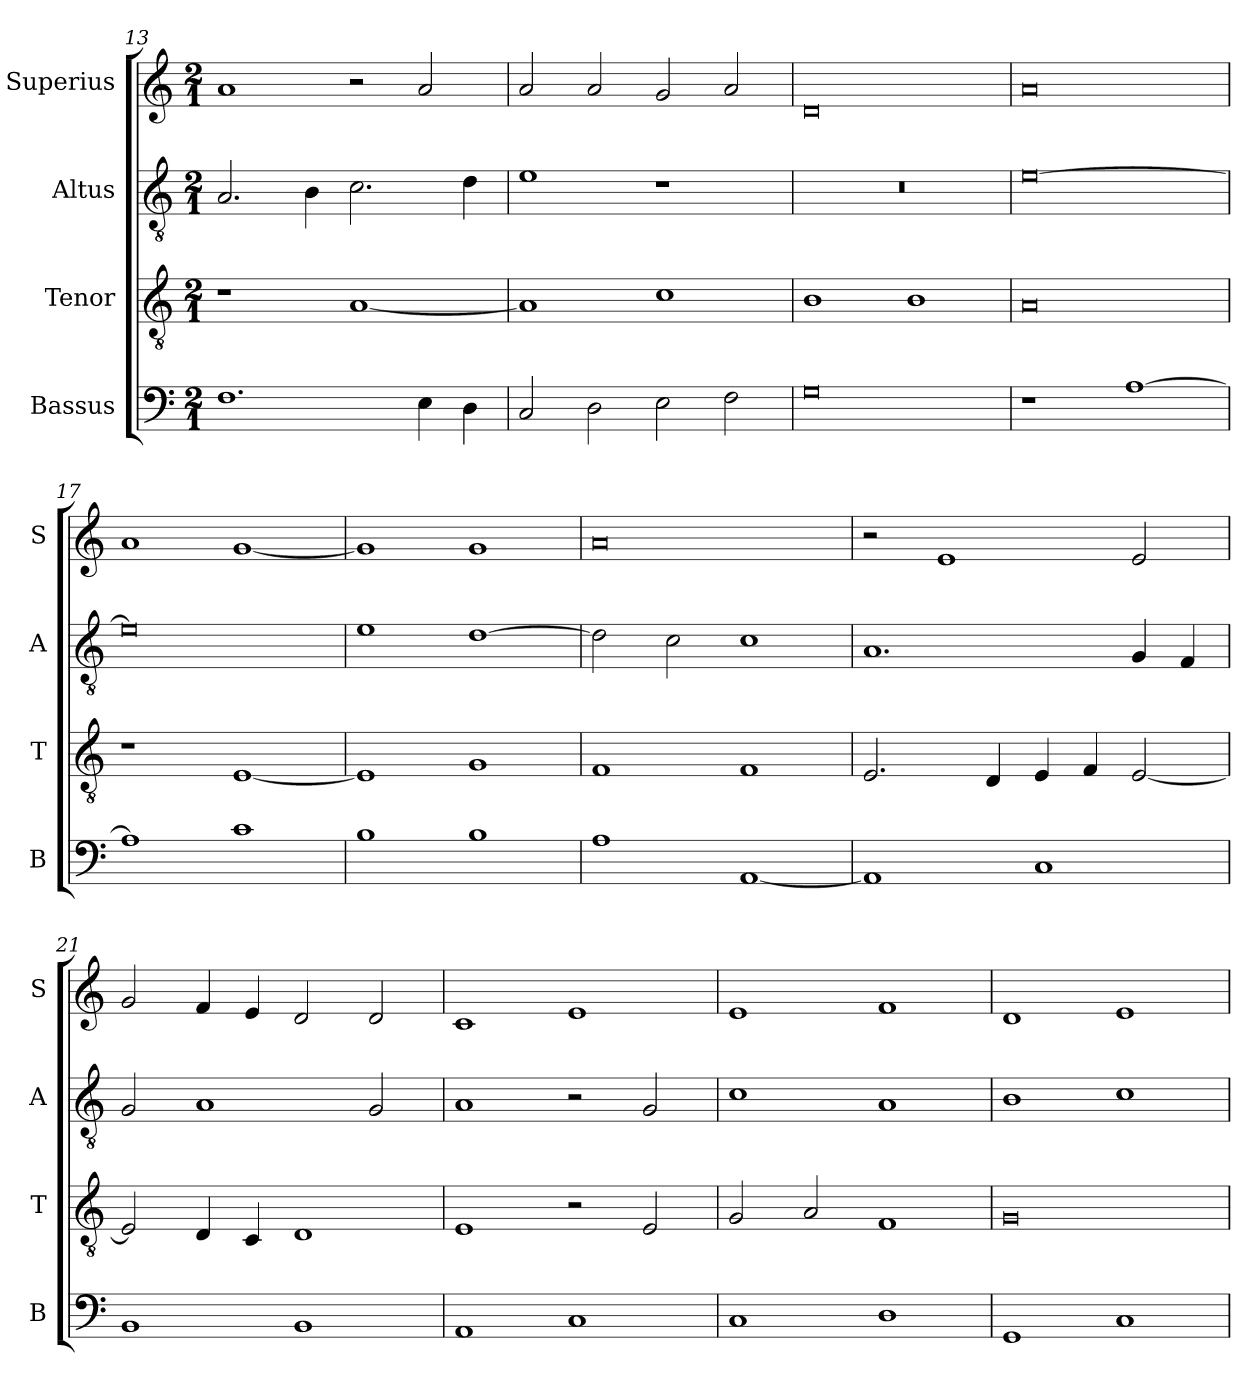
**kern	**kern	**kern	**kern
*part4	*part3	*part2	*part1
*staff4	*staff3	*staff2	*staff1
*I"Bassus	*I"Tenor	*I"Altus	*I"Superius
*I'B	*I'T	*I'A	*I'S
*clefF4	*clefGv2	*clefGv2	*clefG2
*k[]	*k[]	*k[]	*k[]
*C:	*C:	*C:	*C:
*M2/1	*M2/1	*M2/1	*M2/1
=13	=13	=13	=13
1.F	1r	2.A	1a
.	.	4B	.
.	[1A	2.c	2r
4E	.	.	2a
4D	.	4d	.
=14	=14	=14	=14
2C	1A]	1e	2a
2D	.	.	2a
2E	1c	1r	2g
2F	.	.	2a
=15	=15	=15	=15
0G	1B	0r	0d
.	1B	.	.
=16	=16	=16	=16
1r	0A	[0e	0a
[1A	.	.	.
=17	=17	=17	=17
1A]	1r	0e]	1a
1c	[1E	.	[1g
=18	=18	=18	=18
1B	1E]	1e	1g]
1B	1G	[1d	1g
=19	=19	=19	=19
1A	1F	2d]	0a
.	.	2c	.
[1AA	1F	1c	.
=20	=20	=20	=20
1AA]	2.E	1.A	2r
.	.	.	1e
.	4D	.	.
1C	4E	.	.
.	4F	.	.
.	[2E	4G	2e
.	.	4F	.
=21	=21	=21	=21
1BB	2E]	2G	2g
.	4D	1A	4f
.	4C	.	4e
1BB	1D	.	2d
.	.	2G	2d
=22	=22	=22	=22
1AA	1E	1A	1c
1C	2r	2r	1e
.	2E	2G	.
=23	=23	=23	=23
1C	2G	1c	1e
.	2A	.	.
1D	1F	1A	1f
=24	=24	=24	=24
1GG	0G	1B	1d
1C	.	1c	1e
=	=	=	=
*-	*-	*-	*-
